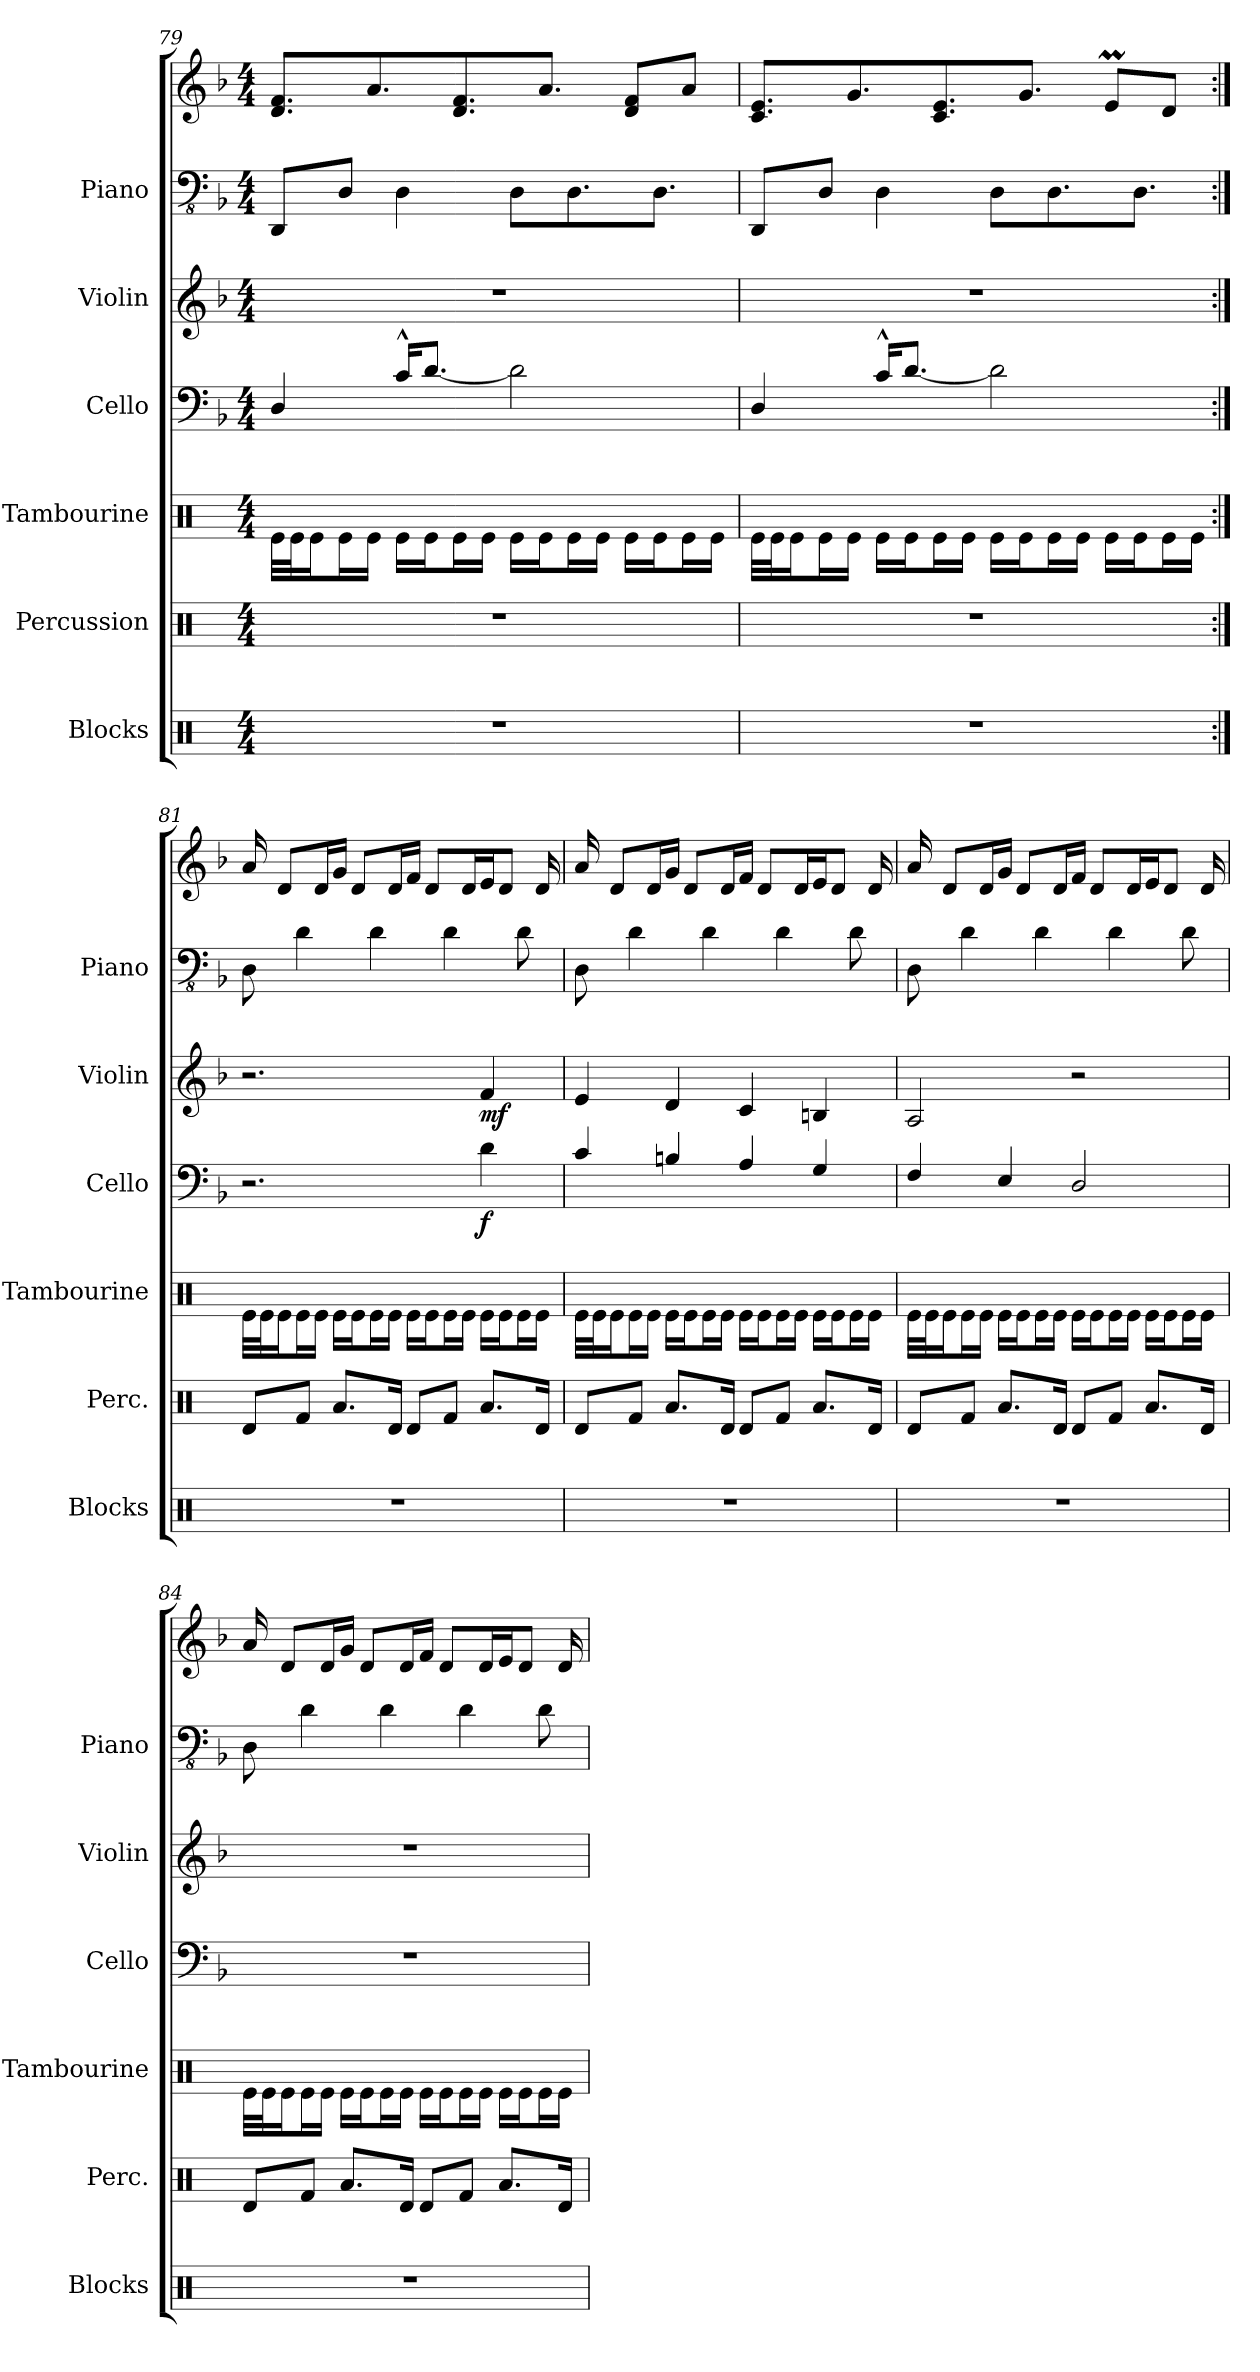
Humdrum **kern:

**kern	**kern	**kern	**kern	**dynam	**kern	**dynam	**kern	**kern
*part6	*part5	*part4	*part3	*part3	*part2	*part2	*part1	*part1
*staff7	*staff6	*staff5	*staff4	*staff4	*staff3	*staff3	*staff2	*staff1
*I"Blocks	*I"Percussion	*I"Tambourine	*I"Cello	*	*I"Violin	*	*I"Piano	*
*I'Blocks	*I'Perc.	*I'Tambourine	*I'Cello	*	*I'Violin	*	*I'Piano	*
!!LO:LB:g=z
*clefX	*clefX	*clefX	*clefF4	*	*clefG2	*	*clefFv4	*clefG2
*	*	*	*ITrd7c12	*	*	*	*	*
*k[]	*k[]	*k[]	*k[b-]	*	*k[b-]	*	*k[b-]	*k[b-]
*M4/4	*M4/4	*M4/4	*M4/4	*	*M4/4	*	*M4/4	*M4/4
=79	=79	=79	=79	=79	=79	=79	=79	=79
1r	1r	32Re\LLL	4DD/	.	1r	.	8DDD/L	8.d/ 8.f/L
.	.	32Re\J	.	.	.	.	.	.
.	.	16Re\J	.	.	.	.	.	.
.	.	16Re\L	.	.	.	.	8DD/J	.
.	.	16Re\JJ	.	.	.	.	.	8.a/
.	.	16Re\LL	16C^^/KL	.	.	.	4DD\	.
.	.	16Re\J	[8.D/J	.	.	.	.	.
.	.	16Re\L	.	.	.	.	.	8.d/ 8.f/
.	.	16Re\JJ	.	.	.	.	.	.
.	.	16Re\LL	2D\]	.	.	.	8DD\L	.
.	.	16Re\J	.	.	.	.	.	8.a/J
.	.	16Re\L	.	.	.	.	8.DD\	.
.	.	16Re\JJ	.	.	.	.	.	.
.	.	16Re\LL	.	.	.	.	.	8d/ 8f/L
.	.	16Re\J	.	.	.	.	8.DD\J	.
.	.	16Re\L	.	.	.	.	.	8a/J
.	.	16Re\JJ	.	.	.	.	.	.
=80	=80	=80	=80	=80	=80	=80	=80	=80
1r	1r	32Re\LLL	4DD/	.	1r	.	8DDD/L	8.c/ 8.e/L
.	.	32Re\J	.	.	.	.	.	.
.	.	16Re\J	.	.	.	.	.	.
.	.	16Re\L	.	.	.	.	8DD/J	.
.	.	16Re\JJ	.	.	.	.	.	8.g/
.	.	16Re\LL	16C^^/KL	.	.	.	4DD\	.
.	.	16Re\J	[8.D/J	.	.	.	.	.
.	.	16Re\L	.	.	.	.	.	8.c/ 8.e/
.	.	16Re\JJ	.	.	.	.	.	.
.	.	16Re\LL	2D\]	.	.	.	8DD\L	.
.	.	16Re\J	.	.	.	.	.	8.g/J
.	.	16Re\L	.	.	.	.	8.DD\	.
.	.	16Re\JJ	.	.	.	.	.	.
.	.	16Re\LL	.	.	.	.	.	8em/L
.	.	16Re\J	.	.	.	.	8.DD\J	.
.	.	16Re\L	.	.	.	.	.	8d/J
.	.	16Re\JJ	.	.	.	.	.	.
=81:|!	=81:|!	=81:|!	=81:|!	=81:|!	=81:|!	=81:|!	=81:|!	=81:|!
1r	8Rd/L	32Re\LLL	2.r	.	2.r	.	8DD\	16a/
.	.	32Re\J	.	.	.	.	.	.
.	.	16Re\J	.	.	.	.	.	8d/L
.	8Rf/J	16Re\L	.	.	.	.	4D\	.
.	.	16Re\JJ	.	.	.	.	.	16d/L
.	8.Ra/L	16Re\LL	.	.	.	.	.	16g/JJ
.	.	16Re\J	.	.	.	.	.	8d/L
.	.	16Re\L	.	.	.	.	4D\	.
.	16Rd\Jk	16Re\JJ	.	.	.	.	.	16d/L
.	8Rd/L	16Re\LL	.	.	.	.	.	16f/JJ
.	.	16Re\J	.	.	.	.	.	8d/L
.	8Rf/J	16Re\L	.	.	.	.	4D\	.
.	.	16Re\JJ	.	.	.	.	.	16d/L
!	!	!	!	!LO:DY:b	!	!LO:DY:b	!	!
.	8.Ra/L	16Re\LL	4D\	f	4f/	mf	.	16e/J
.	.	16Re\J	.	.	.	.	.	8d/J
.	.	16Re\L	.	.	.	.	8D\	.
.	16Rd\Jk	16Re\JJ	.	.	.	.	.	16d/
=82	=82	=82	=82	=82	=82	=82	=82	=82
1r	8Rd/L	32Re\LLL	4C/	.	4e/	.	8DD\	16a/
.	.	32Re\J	.	.	.	.	.	.
.	.	16Re\J	.	.	.	.	.	8d/L
.	8Rf/J	16Re\L	.	.	.	.	4D\	.
.	.	16Re\JJ	.	.	.	.	.	16d/L
.	8.Ra/L	16Re\LL	4BBn/	.	4d/	.	.	16g/JJ
.	.	16Re\J	.	.	.	.	.	8d/L
.	.	16Re\L	.	.	.	.	4D\	.
.	16Rd\Jk	16Re\JJ	.	.	.	.	.	16d/L
.	8Rd/L	16Re\LL	4AA/	.	4c/	.	.	16f/JJ
.	.	16Re\J	.	.	.	.	.	8d/L
.	8Rf/J	16Re\L	.	.	.	.	4D\	.
.	.	16Re\JJ	.	.	.	.	.	16d/L
.	8.Ra/L	16Re\LL	4GG/	.	4Bn/	.	.	16e/J
.	.	16Re\J	.	.	.	.	.	8d/J
.	.	16Re\L	.	.	.	.	8D\	.
.	16Rd\Jk	16Re\JJ	.	.	.	.	.	16d/
!!LO:LB:g=z
=83	=83	=83	=83	=83	=83	=83	=83	=83
1r	8Rd/L	32Re\LLL	4FF/	.	2A/	.	8DD\	16a/
.	.	32Re\J	.	.	.	.	.	.
.	.	16Re\J	.	.	.	.	.	8d/L
.	8Rf/J	16Re\L	.	.	.	.	4D\	.
.	.	16Re\JJ	.	.	.	.	.	16d/L
.	8.Ra/L	16Re\LL	4EE/	.	.	.	.	16g/JJ
.	.	16Re\J	.	.	.	.	.	8d/L
.	.	16Re\L	.	.	.	.	4D\	.
.	16Rd\Jk	16Re\JJ	.	.	.	.	.	16d/L
.	8Rd/L	16Re\LL	2DD/	.	2r	.	.	16f/JJ
.	.	16Re\J	.	.	.	.	.	8d/L
.	8Rf/J	16Re\L	.	.	.	.	4D\	.
.	.	16Re\JJ	.	.	.	.	.	16d/L
.	8.Ra/L	16Re\LL	.	.	.	.	.	16e/J
.	.	16Re\J	.	.	.	.	.	8d/J
.	.	16Re\L	.	.	.	.	8D\	.
.	16Rd\Jk	16Re\JJ	.	.	.	.	.	16d/
=84	=84	=84	=84	=84	=84	=84	=84	=84
1r	8Rd/L	32Re\LLL	1r	.	1r	.	8DD\	16a/
.	.	32Re\J	.	.	.	.	.	.
.	.	16Re\J	.	.	.	.	.	8d/L
.	8Rf/J	16Re\L	.	.	.	.	4D\	.
.	.	16Re\JJ	.	.	.	.	.	16d/L
.	8.Ra/L	16Re\LL	.	.	.	.	.	16g/JJ
.	.	16Re\J	.	.	.	.	.	8d/L
.	.	16Re\L	.	.	.	.	4D\	.
.	16Rd\Jk	16Re\JJ	.	.	.	.	.	16d/L
.	8Rd/L	16Re\LL	.	.	.	.	.	16f/JJ
.	.	16Re\J	.	.	.	.	.	8d/L
.	8Rf/J	16Re\L	.	.	.	.	4D\	.
.	.	16Re\JJ	.	.	.	.	.	16d/L
.	8.Ra/L	16Re\LL	.	.	.	.	.	16e/J
.	.	16Re\J	.	.	.	.	.	8d/J
.	.	16Re\L	.	.	.	.	8D\	.
.	16Rd\Jk	16Re\JJ	.	.	.	.	.	16d/
=	=	=	=	=	=	=	=	=
*-	*-	*-	*-	*-	*-	*-	*-	*-
